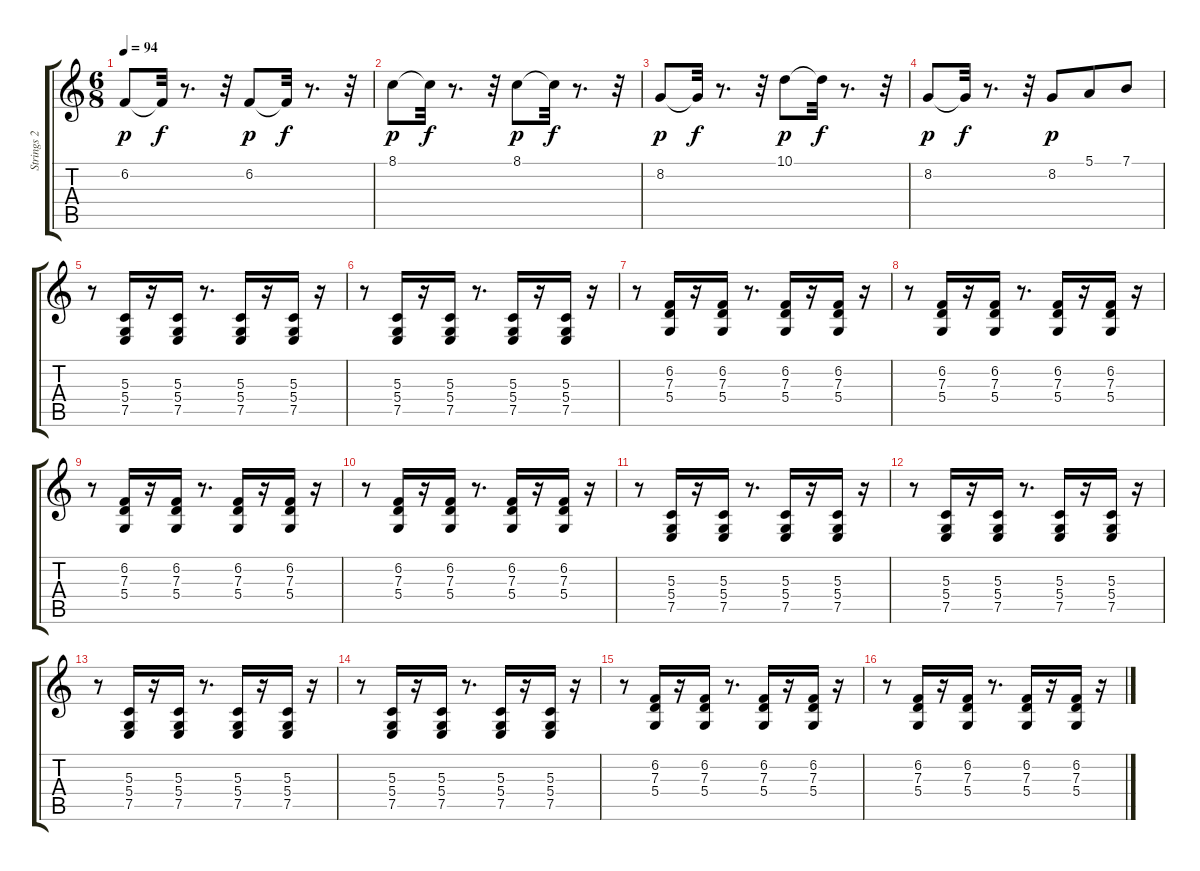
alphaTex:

\track ("Strings 2" "Strings 2") {instrument stringensemble1}
\staff {score tabs}
\tuning (E4 B3 G3 D3 A2 E2) {hide}
\ts (6 8)
\tempo 94
\clef g2
\ks c
6.2.8{dy p} 6.2{t}.32{dy f} r.8{d} r.32 6.2.8{dy p} 6.2{t}.32{dy f} r.8{d} r.32 |
8.1.8{dy p} 8.1{t}.32{dy f} r.8{d} r.32 8.1.8{dy p} 8.1{t}.32{dy f} r.8{d} r.32 |
8.2.8{dy p} 8.2{t}.32{dy f} r.8{d} r.32 10.1.8{dy p} 10.1{t}.32{dy f} r.8{d} r.32 |
8.2.8{dy p} 8.2{t}.32{dy f} r.8{d} r.32 8.2.8{dy p} 5.1.8 7.1.8 |
r.8 (5.3 5.4 7.5).16 r.16 (5.3 5.4 7.5).16 r.8{d} (5.3 5.4 7.5).16 r.16 (5.3 5.4 7.5).16 r.16 |
r.8 (5.3 5.4 7.5).16 r.16 (5.3 5.4 7.5).16 r.8{d} (5.3 5.4 7.5).16 r.16 (5.3 5.4 7.5).16 r.16 |
r.8 (6.2 7.3 5.4).16 r.16 (6.2 7.3 5.4).16 r.8{d} (6.2 7.3 5.4).16 r.16 (6.2 7.3 5.4).16 r.16 |
r.8 (6.2 7.3 5.4).16 r.16 (6.2 7.3 5.4).16 r.8{d} (6.2 7.3 5.4).16 r.16 (6.2 7.3 5.4).16 r.16 |
r.8 (6.2 7.3 5.4).16 r.16 (6.2 7.3 5.4).16 r.8{d} (6.2 7.3 5.4).16 r.16 (6.2 7.3 5.4).16 r.16 |
r.8 (6.2 7.3 5.4).16 r.16 (6.2 7.3 5.4).16 r.8{d} (6.2 7.3 5.4).16 r.16 (6.2 7.3 5.4).16 r.16 |
r.8 (5.3 5.4 7.5).16 r.16 (5.3 5.4 7.5).16 r.8{d} (5.3 5.4 7.5).16 r.16 (5.3 5.4 7.5).16 r.16 |
r.8 (5.3 5.4 7.5).16 r.16 (5.3 5.4 7.5).16 r.8{d} (5.3 5.4 7.5).16 r.16 (5.3 5.4 7.5).16 r.16 |
r.8 (5.3 5.4 7.5).16 r.16 (5.3 5.4 7.5).16 r.8{d} (5.3 5.4 7.5).16 r.16 (5.3 5.4 7.5).16 r.16 |
r.8 (5.3 5.4 7.5).16 r.16 (5.3 5.4 7.5).16 r.8{d} (5.3 5.4 7.5).16 r.16 (5.3 5.4 7.5).16 r.16 |
r.8 (6.2 7.3 5.4).16 r.16 (6.2 7.3 5.4).16 r.8{d} (6.2 7.3 5.4).16 r.16 (6.2 7.3 5.4).16 r.16 |
r.8 (6.2 7.3 5.4).16 r.16 (6.2 7.3 5.4).16 r.8{d} (6.2 7.3 5.4).16 r.16 (6.2 7.3 5.4).16 r.16
